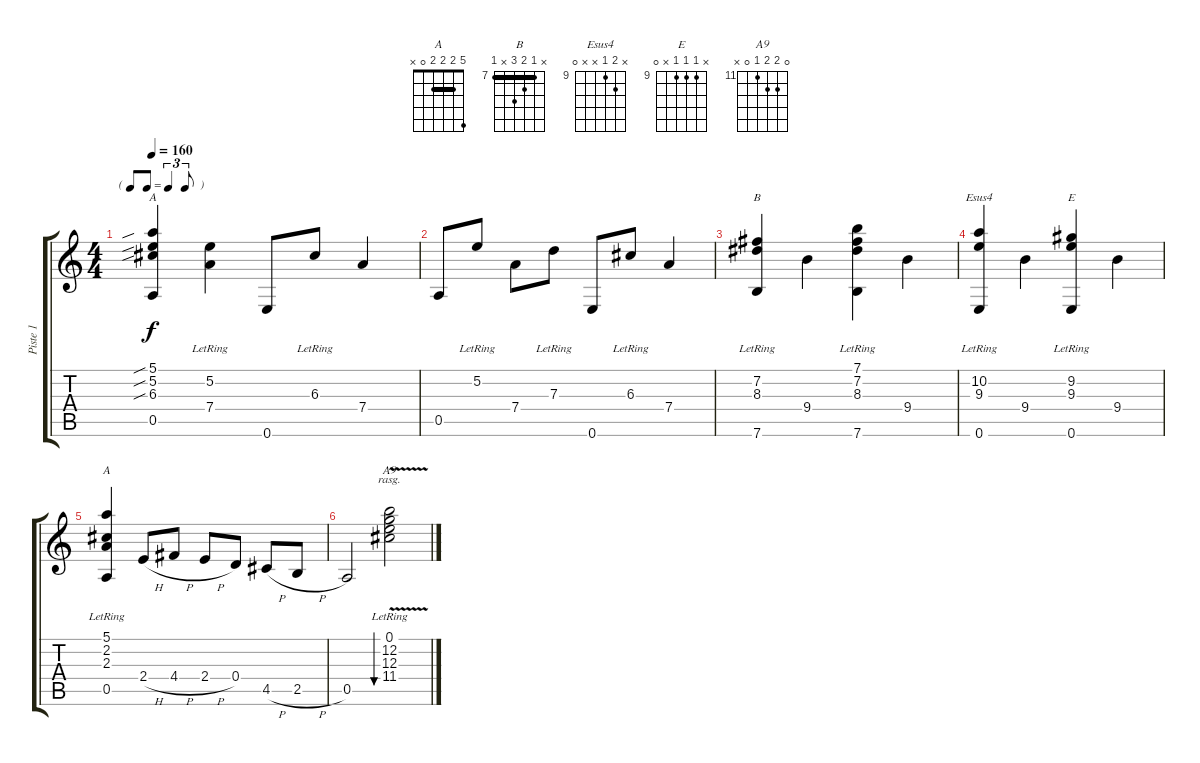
\track ("Piste 1" "Piste 1") {instrument acousticguitarnylon}
\staff {score tabs}
\tuning (E4 B3 G3 D3 A2 E2) {hide}
\chord ("A" 5 5 6 7 0 0) {firstfret 5 barre 5}
\chord ("B" x 7 8 9 x 7) {firstfret 7 barre 7}
\chord ("Esus4" x 10 9 x x 0) {firstfret 9}
\chord ("E" x 9 9 9 x 0) {firstfret 9}
\chord ("A" 5 2 2 2 0 x) {barre 2}
\chord ("A9" 0 12 12 11 0 x) {firstfret 11}
\ts (4 4)
\tf triplet8th
\tempo 160
\clef g2
\ks c
(5.1{sib} 5.2{sib} 6.3{sib} 0.5).4{ch "A" dy f} (5.2{lr} 7.4).4 0.6.8 6.3{lr}.8 7.4.4 |
0.5.8 5.2{lr}.8 7.4.8 7.3{lr}.8 0.6.8 6.3{lr}.8 7.4.4 |
(7.2{lr} 8.3{lr} 7.6).4{ch "B"} 9.4.4 (7.1{lr} 7.2{lr} 8.3{lr} 7.6).4 9.4.4 |
(10.2{lr} 9.3{lr} 0.6).4{ch "Esus4"} 9.4.4 (9.2{lr} 9.3{lr} 0.6).4{ch "E"} 9.4.4 |
(5.1{lr} 2.2{lr} 2.3{lr} 0.5).4{ch "A"} 2.4{h}.8 4.4{h}.8 2.4{h}.8 0.4.8 4.5{h}.8 2.5{h}.8 |
0.5.2 (0.1{v lr} 12.2{lr} 12.3{lr} 11.4).2{bu 480 ch "A9" rasg ii}
